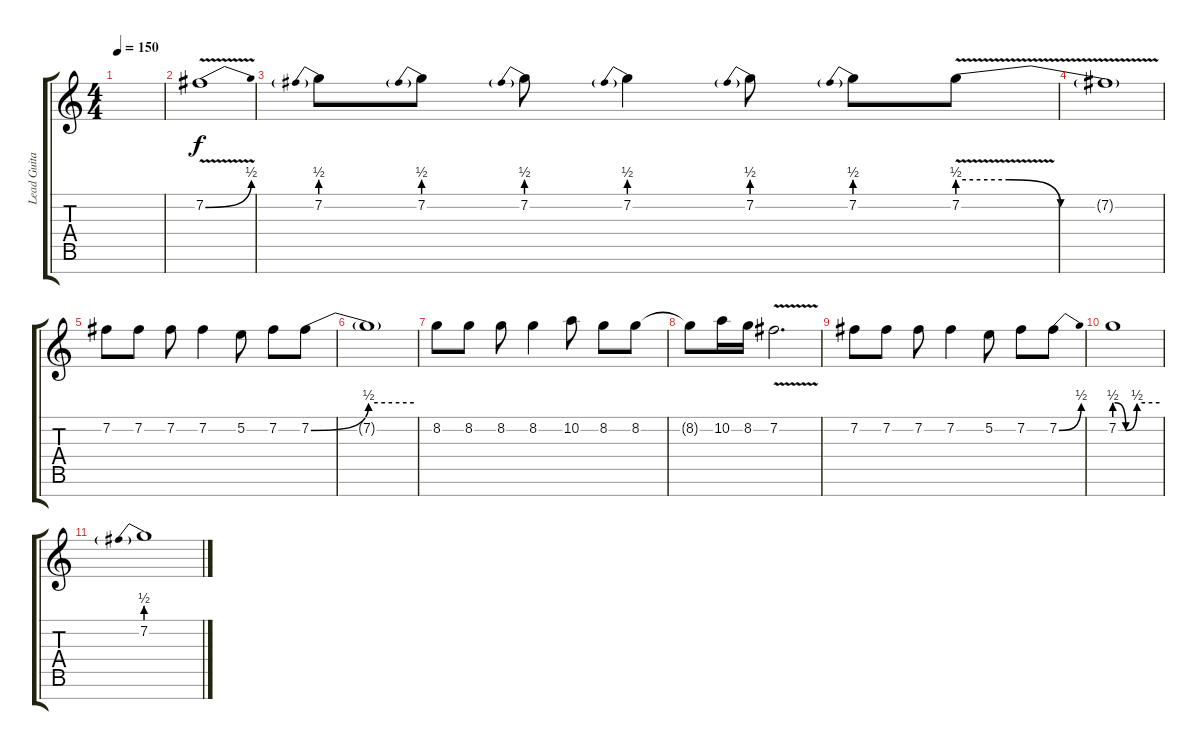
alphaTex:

\track ("Lead Guitar 2" "Lead Guita") {instrument overdrivenguitar}
\staff {score tabs}
\tuning (E4 B3 G3 D3 A2 E2 B1) {hide}
\ts (4 4)
\tempo 150
\clef g2
\ks c
|
7.2{be (bend 0 0 60 2) v}.1 |
7.2{be (prebend 0 2 60 2)}.8 7.2{be (prebend 0 2 60 2)}.8 7.2{be (prebend 0 2 60 2)}.8 7.2{be (prebend 0 2 60 2)}.4 7.2{be (prebend 0 2 60 2)}.8 7.2{be (prebend 0 2 60 2)}.8 7.2{be (custom 0 2 15 2 30 0 60 0) v}.8 |
7.2{t}.1 |
7.2.8 7.2.8 7.2.8 7.2.4 5.2.8 7.2.8 7.2{be (bend 0 0 60 2)}.8 |
7.2{be (hold 0 2 60 2) t}.1 |
8.2.8 8.2.8 8.2.8 8.2.4 10.2.8 8.2.8 8.2.8 |
8.2{t}.8 10.2.16 8.2.16 7.2{v}.2{d} |
7.2.8 7.2.8 7.2.8 7.2.4 5.2.8 7.2.8 7.2{be (bend 0 0 60 2)}.8 |
7.2{be (custom 0 2 15 0 30 2 60 2)}.1 |
7.2{be (prebend 0 2 60 2)}.1
